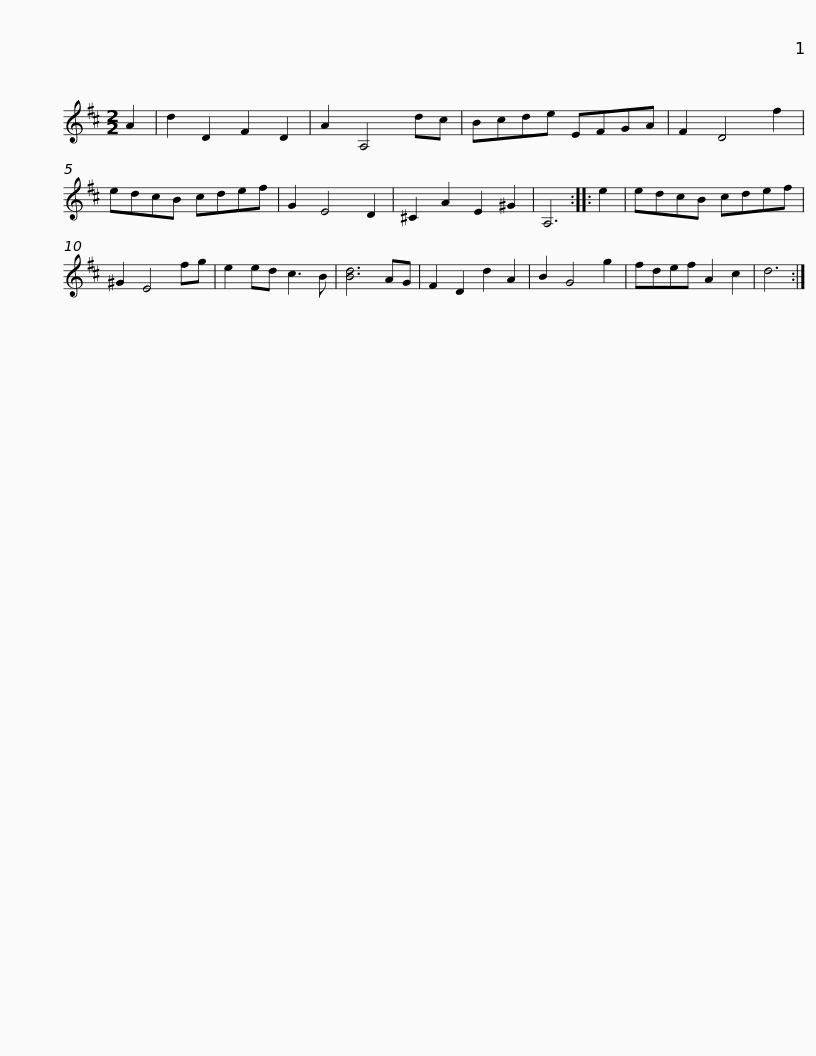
X:1
L:1/8
M:2/2
I:linebreak $
K:D
V:1 treble
V:1
 A2 | d2 D2 F2 D2 | A2 A,4 dc | Bcde EFGA | F2 D4 f2 | %5
 edcB cdef | G2 E4 D2 | ^C2 A2 E2 ^G2 | A,6 :: e2 |$ %10
 edcB cdef | ^G2 E4 fg | e2 ed c3 B | [Bd]6 AG | F2 D2 d2 A2 | %15
 B2 G4 g2 | fdef A2 c2 | d6 :| %18
